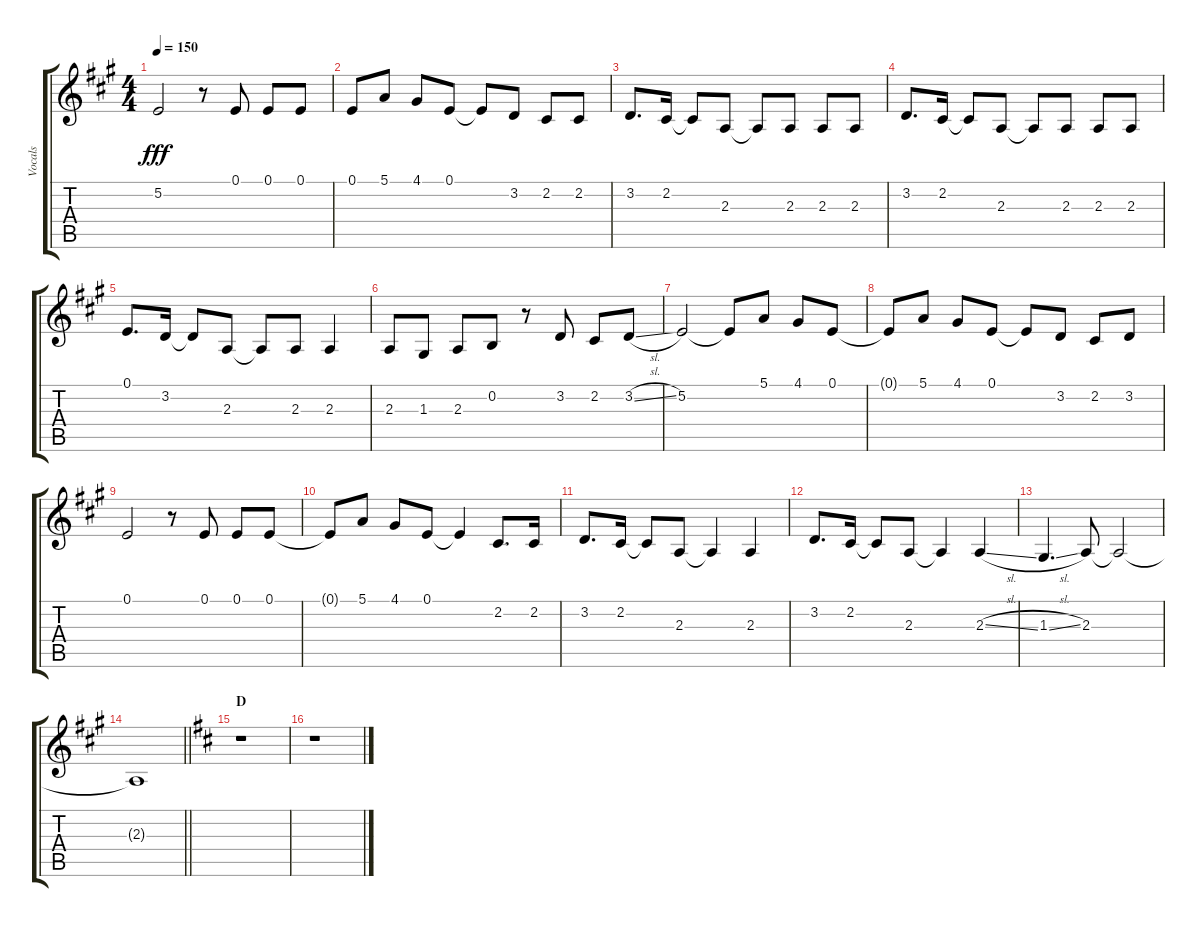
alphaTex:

\track ("Vocals" "Vocals") {instrument voiceoohs}
\staff {score tabs}
\tuning (E4 B3 G3 D3 A2 E2) {hide}
\ts (4 4)
\tempo 150
\clef g2
\ks a
5.2.2{dy fff} r.8 0.1.8 0.1.8 0.1.8 |
0.1.8 5.1.8 4.1.8 0.1.8 0.1{t}.8 3.2.8 2.2.8 2.2.8 |
3.2.8{d} 2.2.16 2.2{t}.8 2.3.8 2.3{t}.8 2.3.8 2.3.8 2.3.8 |
3.2.8{d} 2.2.16 2.2{t}.8 2.3.8 2.3{t}.8 2.3.8 2.3.8 2.3.8 |
0.1.8{d} 3.2.16 3.2{t}.8 2.3.8 2.3{t}.8 2.3.8 2.3.4 |
2.3.8 1.3.8 2.3.8 0.2.8 r.8 3.2.8 2.2.8 3.2{sl}.8 |
5.2.2 5.2{t}.8 5.1.8 4.1.8 0.1.8 |
0.1{t}.8 5.1.8 4.1.8 0.1.8 0.1{t}.8 3.2.8 2.2.8 3.2.8 |
0.1.2 r.8 0.1.8 0.1.8 0.1.8 |
0.1{t}.8 5.1.8 4.1.8 0.1.8 0.1{t}.4 2.2.8{d} 2.2.16 |
3.2.8{d} 2.2.16 2.2{t}.8 2.3.8 2.3{t}.4 2.3.4 |
3.2.8{d} 2.2.16 2.2{t}.8 2.3.8 2.3{t}.4 2.3{sl}.4 |
1.3{sl}.4{d} 2.3.8 2.3{t}.2 |
\barLineRight lightlight
2.3{t}.1 |
\section ("" "D")
\ks d
r.1 |
r.1
